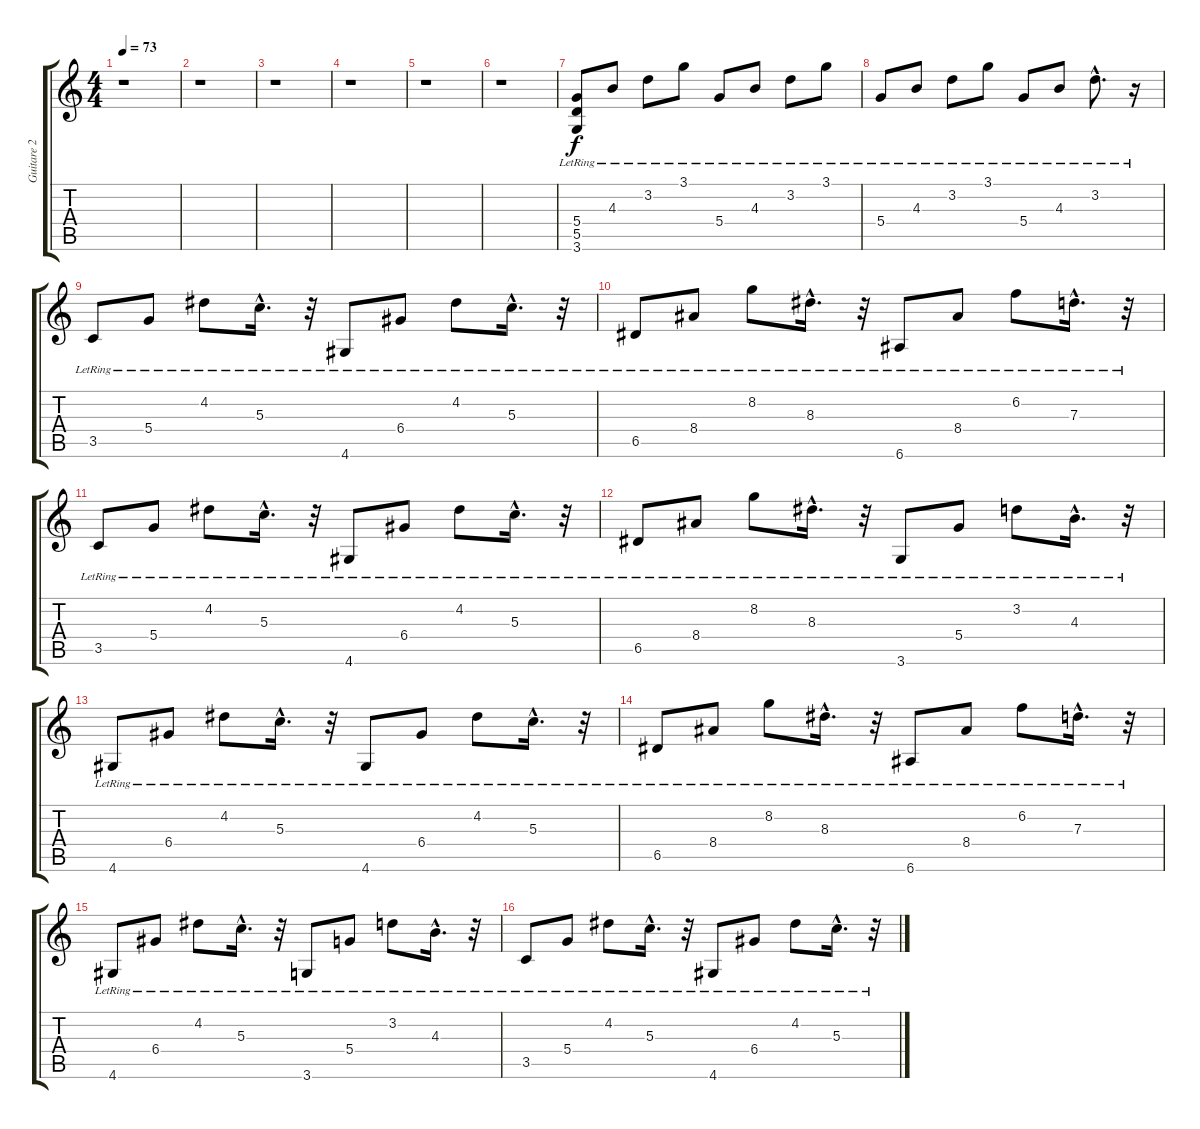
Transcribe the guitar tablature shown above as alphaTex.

\track ("Guitare 2" "Guitare 2") {instrument overdrivenguitar}
\staff {score tabs}
\tuning (E4 B3 G3 D3 A2 E2) {hide}
\ts (4 4)
\tempo 73
\clef g2
\ks c
r.1{dy mf} |
r.1 |
r.1 |
r.1 |
r.1 |
r.1 |
(5.4{lr} 5.5 3.6).8{dy f} 4.3{lr}.8 3.2{lr}.8 3.1{lr}.8 5.4{lr}.8 4.3{lr}.8 3.2{lr}.8 3.1{lr}.8 |
5.4{lr}.8 4.3{lr}.8 3.2{lr}.8 3.1{lr}.8 5.4{lr}.8 4.3{lr}.8 3.2{hac lr}.8{d} r.16 |
3.5{lr}.8 5.4{lr}.8 4.2{lr}.8 5.3{hac lr}.16{d} r.32 4.6{lr}.8 6.4{lr}.8 4.2{lr}.8 5.3{hac lr}.16{d} r.32 |
6.5{lr}.8 8.4{lr}.8 8.2{lr}.8 8.3{hac lr}.16{d} r.32 6.6{lr}.8 8.4{lr}.8 6.2{lr}.8 7.3{hac lr}.16{d} r.32 |
3.5{lr}.8 5.4{lr}.8 4.2{lr}.8 5.3{hac lr}.16{d} r.32 4.6{lr}.8 6.4{lr}.8 4.2{lr}.8 5.3{hac lr}.16{d} r.32 |
6.5{lr}.8 8.4{lr}.8 8.2{lr}.8 8.3{hac lr}.16{d} r.32 3.6{lr}.8 5.4{lr}.8 3.2{lr}.8 4.3{hac lr}.16{d} r.32 |
4.6{lr}.8 6.4{lr}.8 4.2{lr}.8 5.3{hac lr}.16{d} r.32 4.6{lr}.8 6.4{lr}.8 4.2{lr}.8 5.3{hac lr}.16{d} r.32 |
6.5{lr}.8 8.4{lr}.8 8.2{lr}.8 8.3{hac lr}.16{d} r.32 6.6{lr}.8 8.4{lr}.8 6.2{lr}.8 7.3{hac lr}.16{d} r.32 |
4.6{lr}.8 6.4{lr}.8 4.2{lr}.8 5.3{hac lr}.16{d} r.32 3.6{lr}.8 5.4{lr}.8 3.2{lr}.8 4.3{hac lr}.16{d} r.32 |
3.5{lr}.8 5.4{lr}.8 4.2{lr}.8 5.3{hac lr}.16{d} r.32 4.6{lr}.8 6.4{lr}.8 4.2{lr}.8 5.3{hac lr}.16{d} r.32
